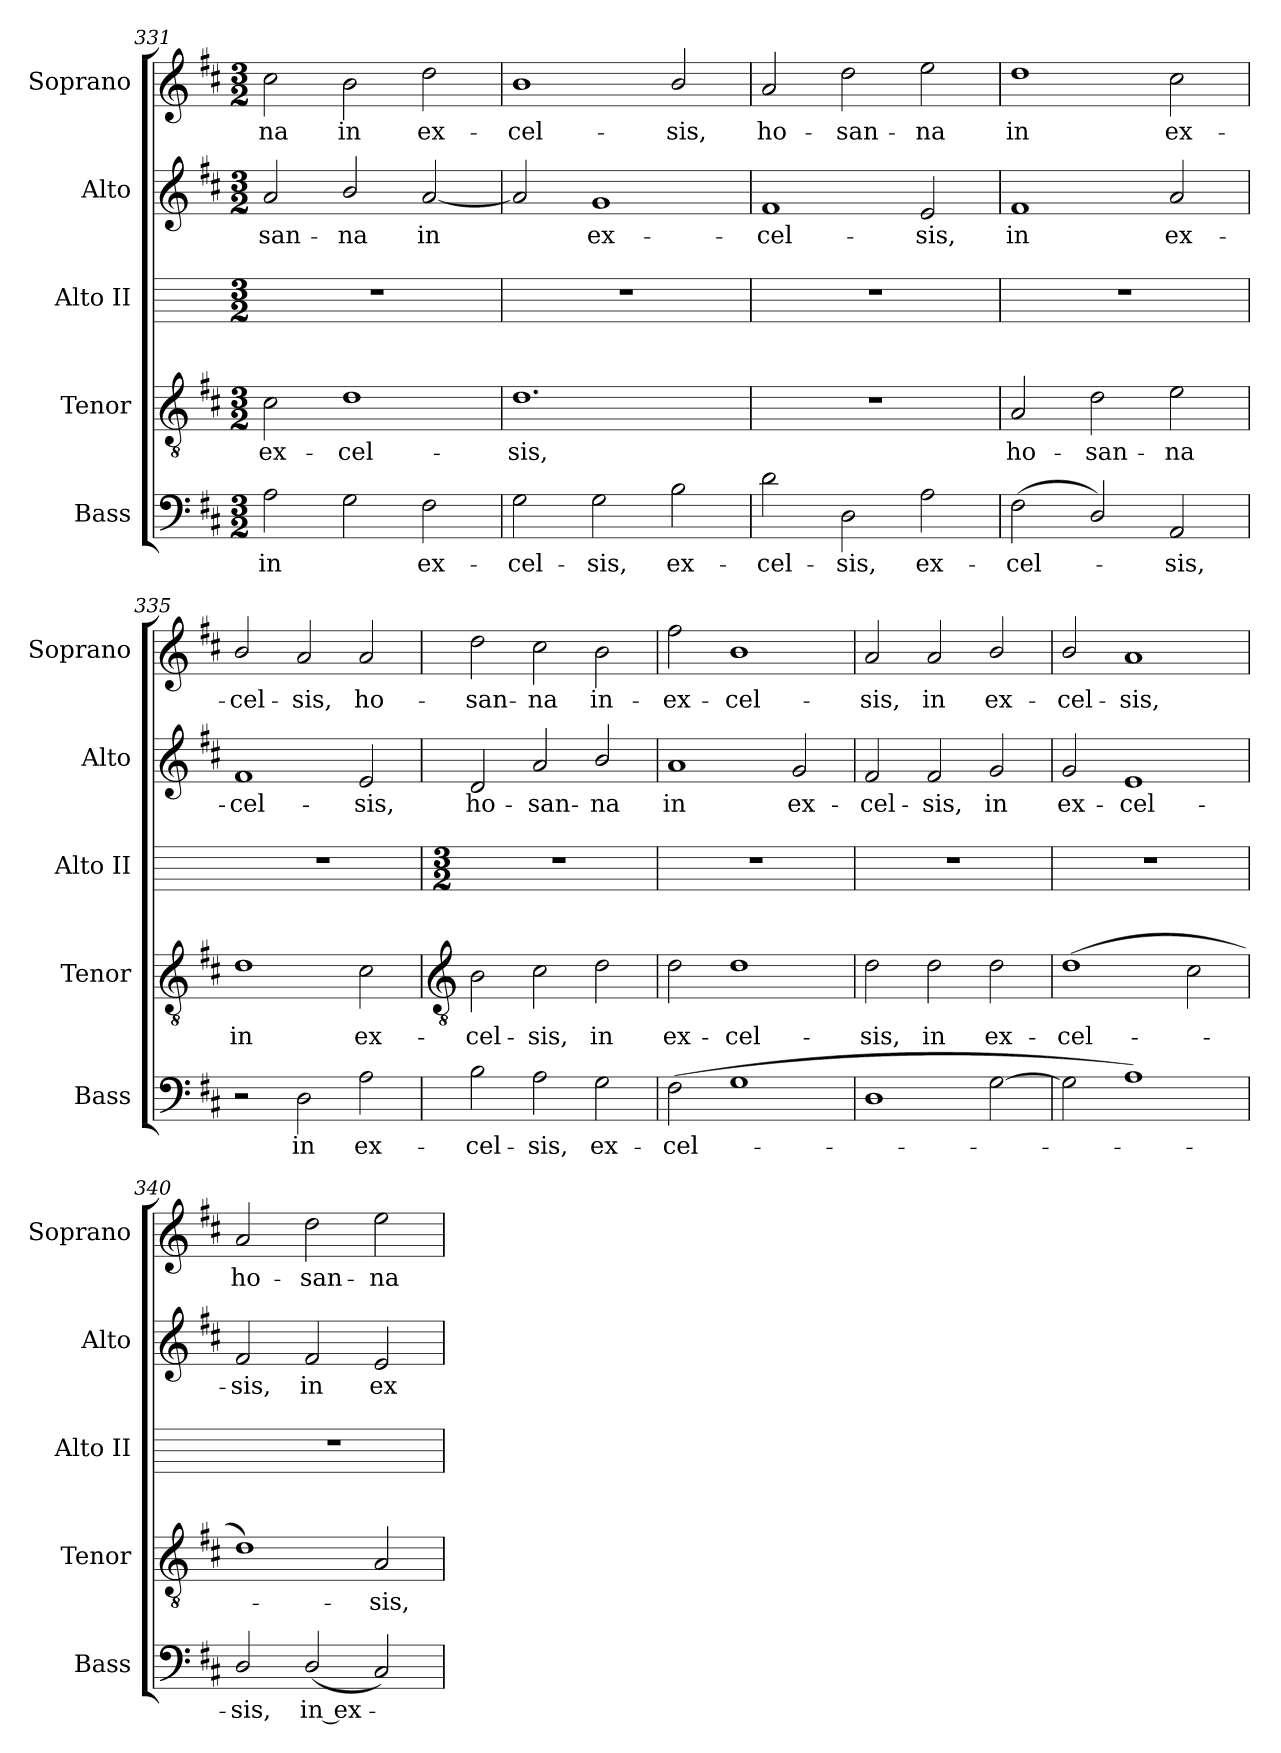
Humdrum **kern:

**kern	**text	**kern	**text	**kern	**kern	**text	**kern	**text
*part5	*part5	*part4	*part4	*part3	*part2	*part2	*part1	*part1
*staff5	*staff5	*staff4	*staff4	*staff3	*staff2	*staff2	*staff1	*staff1
*I"Bass	*	*I"Tenor	*	*I"Alto II	*I"Alto	*	*I"Soprano	*
*I'Bass	*	*I'Tenor	*	*I'Alto II	*I'Alto	*	*I'Soprano	*
*clefF4	*	*clefGv2	*	*	*clefG2	*	*clefG2	*
*k[f#c#]	*	*k[f#c#]	*	*	*k[f#c#]	*	*k[f#c#]	*
*D:	*	*D:	*	*	*D:	*	*D:	*
*M3/2	*	*M3/2	*	*M3/2	*M3/2	*	*M3/2	*
=331	=331	=331	=331	=331	=331	=331	=331	=331
!	!LO:LY:b	!	!LO:LY:b	!	!	!LO:LY:b	!	!LO:LY:b
2A	in	2c#	ex-	1.r	2a	-san-	2cc#	-na
!	!	!	!LO:LY:b	!	!	!LO:LY:b	!	!LO:LY:b
2G	.	1d	-cel-	.	2b/	-na	2b	in
!	!LO:LY:b	!	!	!	!	!LO:LY:b	!	!LO:LY:b
2F#	ex-	.	.	.	[2a	in	2dd	ex-
=332	=332	=332	=332	=332	=332	=332	=332	=332
!	!LO:LY:b	!	!LO:LY:b	!	!	!	!	!LO:LY:b
2G	-cel-	1.d	-sis,	1.r	2a]	.	1b	-cel-
!	!LO:LY:b	!	!	!	!	!LO:LY:b	!	!
2G	-sis,	.	.	.	1g	ex-	.	.
!	!LO:LY:b	!	!	!	!	!	!	!LO:LY:b
2B	ex-	.	.	.	.	.	2b/	-sis,
=333	=333	=333	=333	=333	=333	=333	=333	=333
!	!LO:LY:b	!LO:N:vis=1	!	!	!	!LO:LY:b	!	!LO:LY:b
2d	-cel-	1.r	.	1.r	1f#	-cel-	2a	ho-
!	!LO:LY:b	!	!	!	!	!	!	!LO:LY:b
2D	-sis,	.	.	.	.	.	2dd	-san-
!	!LO:LY:b	!	!	!	!	!LO:LY:b	!	!LO:LY:b
2A	ex-	.	.	.	2e	-sis,	2ee	-na
=334	=334	=334	=334	=334	=334	=334	=334	=334
!	!LO:LY:b	!	!LO:LY:b	!	!	!LO:LY:b	!	!LO:LY:b
(<2F#	-cel-	2A	ho-	1.r	1f#	in	1dd	in
!	!	!	!LO:LY:b	!	!	!	!	!
2D/)	.	2d	-san-	.	.	.	.	.
!	!LO:LY:b	!	!LO:LY:b	!	!	!LO:LY:b	!	!LO:LY:b
2AA	sis,	2e	-na	.	2a	ex-	2cc#	ex-
=335	=335	=335	=335	=335	=335	=335	=335	=335
!	!	!	!LO:LY:b	!	!	!LO:LY:b	!	!LO:LY:b
2r	.	1d	in	1.r	1f#	-cel-	2b/	-cel-
!	!LO:LY:b	!	!	!	!	!	!	!LO:LY:b
2D	in	.	.	.	.	.	2a	-sis,
!	!LO:LY:b	!	!LO:LY:b	!	!	!LO:LY:b	!	!LO:LY:b
2A	ex-	2c#	ex-	.	2e	-sis,	2a	ho-
!!LO:LB:g=z
=336	=336	=336	=336	=336	=336	=336	=336	=336
*	*	*clefGv2	*	*	*	*	*	*
*	*	*	*	*M3/2	*	*	*	*
!	!LO:LY:b	!	!LO:LY:b	!	!	!LO:LY:b	!	!LO:LY:b
2B	-cel-	2B	-cel-	1.r	2d	ho-	2dd	-san-
!	!LO:LY:b	!	!LO:LY:b	!	!	!LO:LY:b	!	!LO:LY:b
2A	-sis,	2c#	-sis,	.	2a	-san-	2cc#	-na
!	!LO:LY:b	!	!LO:LY:b	!	!	!LO:LY:b	!	!LO:LY:b
2G	ex-	2d	in	.	2b/	-na	2b	in-
=337	=337	=337	=337	=337	=337	=337	=337	=337
!	!LO:LY:b	!	!LO:LY:b	!	!	!LO:LY:b	!	!LO:LY:b
(>2F#	-cel-	2d	ex-	1.r	1a	in	2ff#	-ex-
!	!	!	!LO:LY:b	!	!	!	!	!LO:LY:b
1G	.	1d	-cel-	.	.	.	1b	-cel-
!	!	!	!	!	!	!LO:LY:b	!	!
.	.	.	.	.	2g	ex-	.	.
=338	=338	=338	=338	=338	=338	=338	=338	=338
!	!	!	!LO:LY:b	!	!	!LO:LY:b	!	!LO:LY:b
1D	.	2d	-sis,	1.r	2f#	-cel-	2a	-sis,
!	!	!	!LO:LY:b	!	!	!LO:LY:b	!	!LO:LY:b
.	.	2d	in	.	2f#	-sis,	2a	in
!	!	!	!LO:LY:b	!	!	!LO:LY:b	!	!LO:LY:b
[2G	.	2d	ex-	.	2g	in	2b/	ex-
=339	=339	=339	=339	=339	=339	=339	=339	=339
!	!	!	!LO:LY:b	!	!	!LO:LY:b	!	!LO:LY:b
2G]	.	(>1d	-cel-	1.r	2g	ex-	2b/	-cel-
!	!	!	!	!	!	!LO:LY:b	!	!LO:LY:b
1A)	.	.	.	.	1e	-cel-	1a	-sis,
.	.	2c#	.	.	.	.	.	.
=340	=340	=340	=340	=340	=340	=340	=340	=340
!	!LO:LY:b	!	!	!	!	!LO:LY:b	!	!LO:LY:b
2D/	sis,	1d)	.	1.r	2f#	-sis,	2a	ho-
!	!LO:LY:b	!	!	!	!	!LO:LY:b	!	!LO:LY:b
(<2D/	in ex-	.	.	.	2f#	in	2dd	-san-
!	!	!	!LO:LY:b	!	!	!LO:LY:b	!	!LO:LY:b
2C#)	.	2A	sis,	.	2e	ex-	2ee	-na
=	=	=	=	=	=	=	=	=
*-	*-	*-	*-	*-	*-	*-	*-	*-
